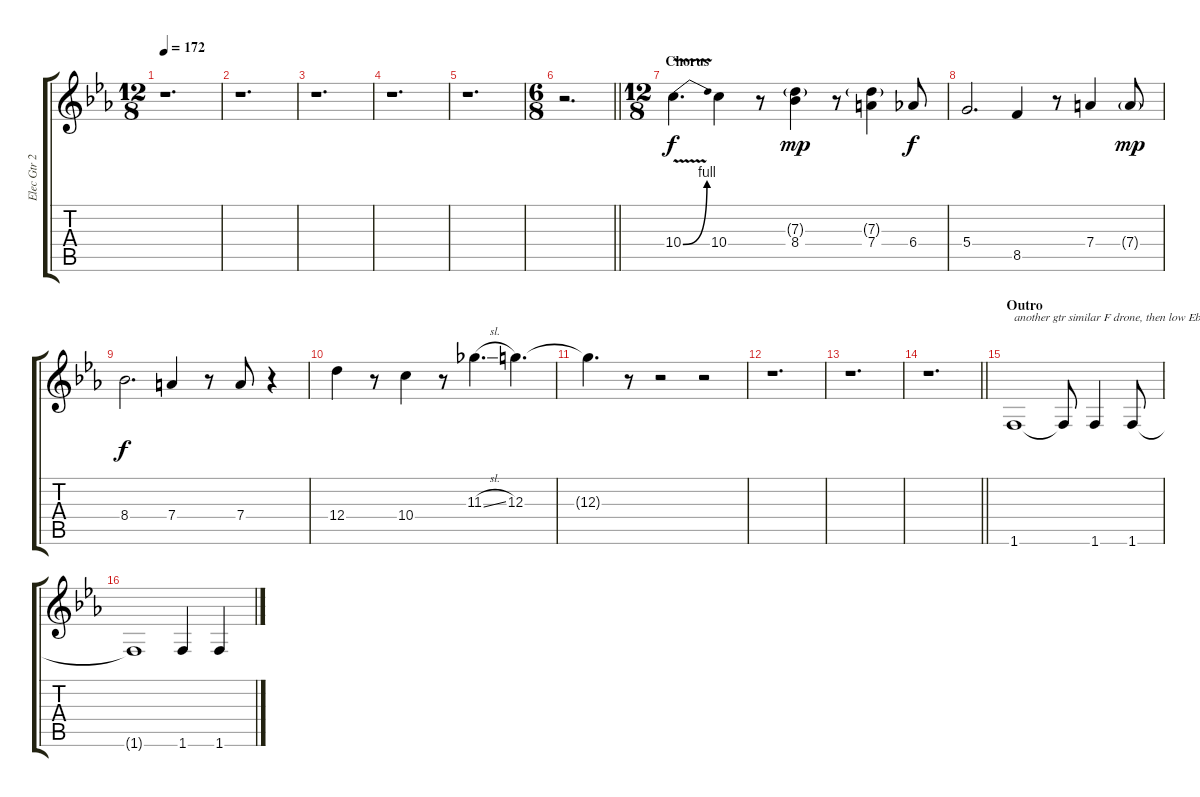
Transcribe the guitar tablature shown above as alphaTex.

\track ("Elec Gtr 2" "Elec Gtr 2") {instrument overdrivenguitar}
\staff {score tabs}
\tuning (E4 B3 G3 D3 A2 E2) {hide}
\ts (12 8)
\tempo 172
\clef g2
\ks cminor
r.1{d dy fff} |
r.1{d} |
r.1{d} |
r.1{d} |
r.1{d} |
\ts (6 8)
\barLineRight lightlight
r.2{d} |
\ts (12 8)
\section ("" "Chorus")
10.4{be (bend 0 0 60 4) v}.4{d dy f} 10.4.4 r.8 (7.3{g} 8.4).4{dy mp} r.8 (7.3{g} 7.4).4 6.4.8{dy f} |
5.4.2{d} 8.5.4 r.8 7.4.4 7.4{g}.8{dy mp} |
8.4.2{d dy f} 7.4.4 r.8 7.4.8 r.4 |
12.4.4 r.8 10.4.4 r.8 11.3{sl}.4{d} 12.3.4{d} |
12.3{t}.4{d} r.8 r.2 r.2 |
r.1{d} |
r.1{d} |
\barLineRight lightlight
r.1{d} |
\section ("" "Outro")
1.6.1{txt "another gtr similar F drone, then low Eb (tuning)"} 1.6{t}.8 1.6.4 1.6.8 |
1.6{t}.1 1.6.4 1.6.4
